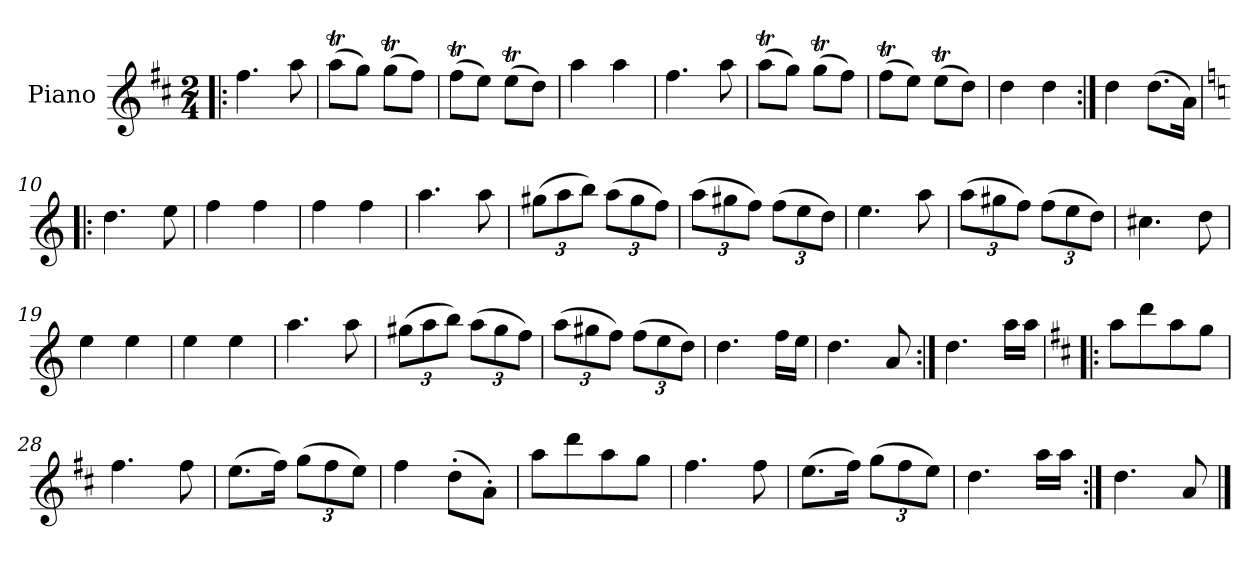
**kern
*part1
*staff1
*I"Piano
*I'Pno.
*clefG2
*k[f#c#]
*M2/4
=1!|:
4.ff#\
8aa\
=2
(>8aaT\L
8gg\J)
(>8ggT\L
8ff#\J)
=3
(>8ff#t\L
8ee\J)
(>8eeT\L
8dd\J)
=4
4aa\
4aa\
=5
4.ff#\
8aa\
=6
(>8aaT\L
8gg\J)
(>8ggT\L
8ff#\J)
=7
(>8ff#t\L
8ee\J)
(>8eeT\L
8dd\J)
!!LO:LB:g=z
=8
4dd\
4dd\
=9:|!
4dd\
(>8.dd\L
16a\Jk)
=10!|:
*k[]
4.dd\
8ee\
=11
4ff\
4ff\
=12
4ff\
4ff\
=13
4.aa\
8aa\
=14
*Xbrackettup
(>12gg#X\L
12aa\
12bb\J)
(>12aa\L
12gg#\
12ff\J)
!!LO:LB:g=z
=15
(>12aa\L
12gg#X\
12ff\J)
(>12ff\L
12ee\
12dd\J)
=16
4.ee\
8aa\
=17
(>12aa\L
12gg#X\
12ff\J)
(>12ff\L
12ee\
12dd\J)
=18
4.cc#X\
8dd\
=19
4ee\
4ee\
=20
4ee\
4ee\
=21
4.aa\
8aa\
!!LO:LB:g=z
=22
(>12gg#X\L
12aa\
12bb\J)
(>12aa\L
12gg#\
12ff\J)
=23
(>12aa\L
12gg#X\
12ff\J)
(>12ff\L
12ee\
12dd\J)
=24
4.dd\
16ff\LL
16ee\JJ
=25
4.dd\
8a/
=26:|!
4.dd\
16aa\LL
16aa\JJ
=27!|:
*k[f#c#]
8aa\L
8ddd\
8aa\
8gg\J
!!LO:LB:g=z
=28
4.ff#\
8ff#\
=29
(>8.ee\L
16ff#\Jk)
(>12gg\L
12ff#\
12ee\J)
=30
4ff#\
(>8dd'\L
8a'\J)
=31
8aa\L
8ddd\
8aa\
8gg\J
=32
4.ff#\
8ff#\
=33
(>8.ee\L
16ff#\Jk)
(>12gg\L
12ff#\
12ee\J)
=34
4.dd\
16aa\LL
16aa\JJ
=35:|!
4.dd\
8a/
==
*-
